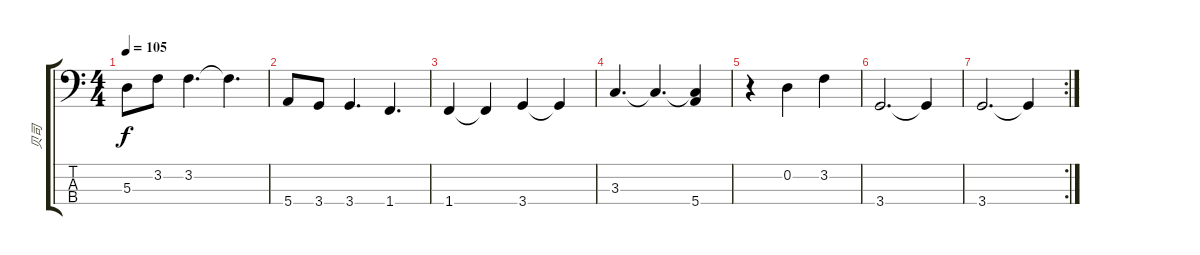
\track ("贝司" "贝司") {instrument electricbassfinger}
\staff {score tabs}
\tuning (G2 D2 A1 E1) {hide}
\ts (4 4)
\tempo 105
\clef f4
\ks c
5.3.8{dy f} 3.2.8 3.2.4{d} 3.2{t}.4{d} |
5.4.8 3.4.8 3.4.4{d} 1.4.4{d} |
1.4.4 1.4{t}.4 3.4.4 3.4{t}.4 |
3.3.4{d} 3.3{t}.4{d} (3.3{t} 5.4).4 |
r.4 0.2.4 3.2.4 |
3.4.2{d} 3.4{t}.4 |
\rc 2
3.4.2{d} 3.4{t}.4
